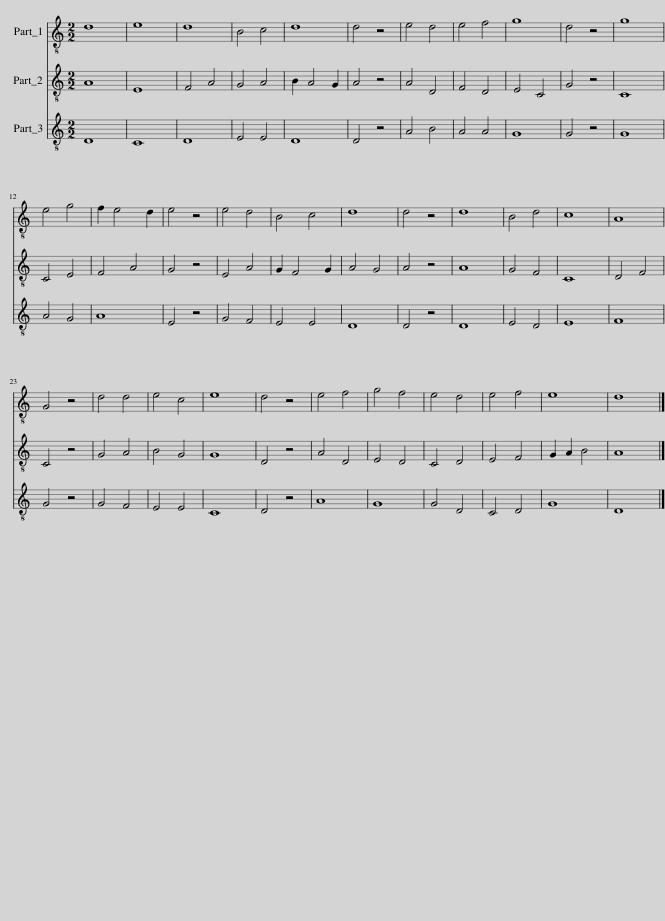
X:1
%%score 1 2 3
L:1/8
M:2/2
I:linebreak $
K:C
V:1 treble-8
V:2 treble-8
V:3 treble-8
V:1
 d8 | e8 | d8 | B4 c4 | d8 | %5
 d4 z4 | e4 d4 | e4 f4 | g8 | d4 z4 | %10
 g8 |$ e4 g4 | f2 e4 d2 | e4 z4 | e4 d4 | %15
 B4 c4 | d8 | d4 z4 | d8 | B4 d4 | %20
 c8 | A8 |$ G4 z4 | d4 d4 | e4 c4 | %25
 e8 | d4 z4 | e4 f4 | g4 f4 | e4 d4 | %30
 e4 f4 | e8 | d8 |] %33
V:2
 A8 | E8 | F4 A4 | G4 A4 | B2 A4 G2 | %5
 A4 z4 | A4 D4 | F4 D4 | E4 C4 | G4 z4 | %10
 C8 |$ C4 E4 | F4 A4 | G4 z4 | E4 A4 | %15
 G2 F4 G2 | A4 G4 | A4 z4 | A8 | G4 F4 | %20
 C8 | D4 F4 |$ C4 z4 | G4 A4 | B4 G4 | %25
 G8 | D4 z4 | A4 D4 | E4 D4 | C4 D4 | %30
 E4 F4 | G2 A2 B4 | A8 |] %33
V:3
 D8 | C8 | D8 | E4 E4 | D8 | %5
 D4 z4 | A4 B4 | A4 A4 | G8 | G4 z4 | %10
 G8 |$ A4 G4 | A8 | E4 z4 | G4 F4 | %15
 E4 E4 | D8 | D4 z4 | D8 | E4 D4 | %20
 E8 | F8 |$ G4 z4 | G4 F4 | E4 E4 | %25
 C8 | D4 z4 | A8 | G8 | G4 D4 | %30
 C4 D4 | G8 | D8 |] %33
